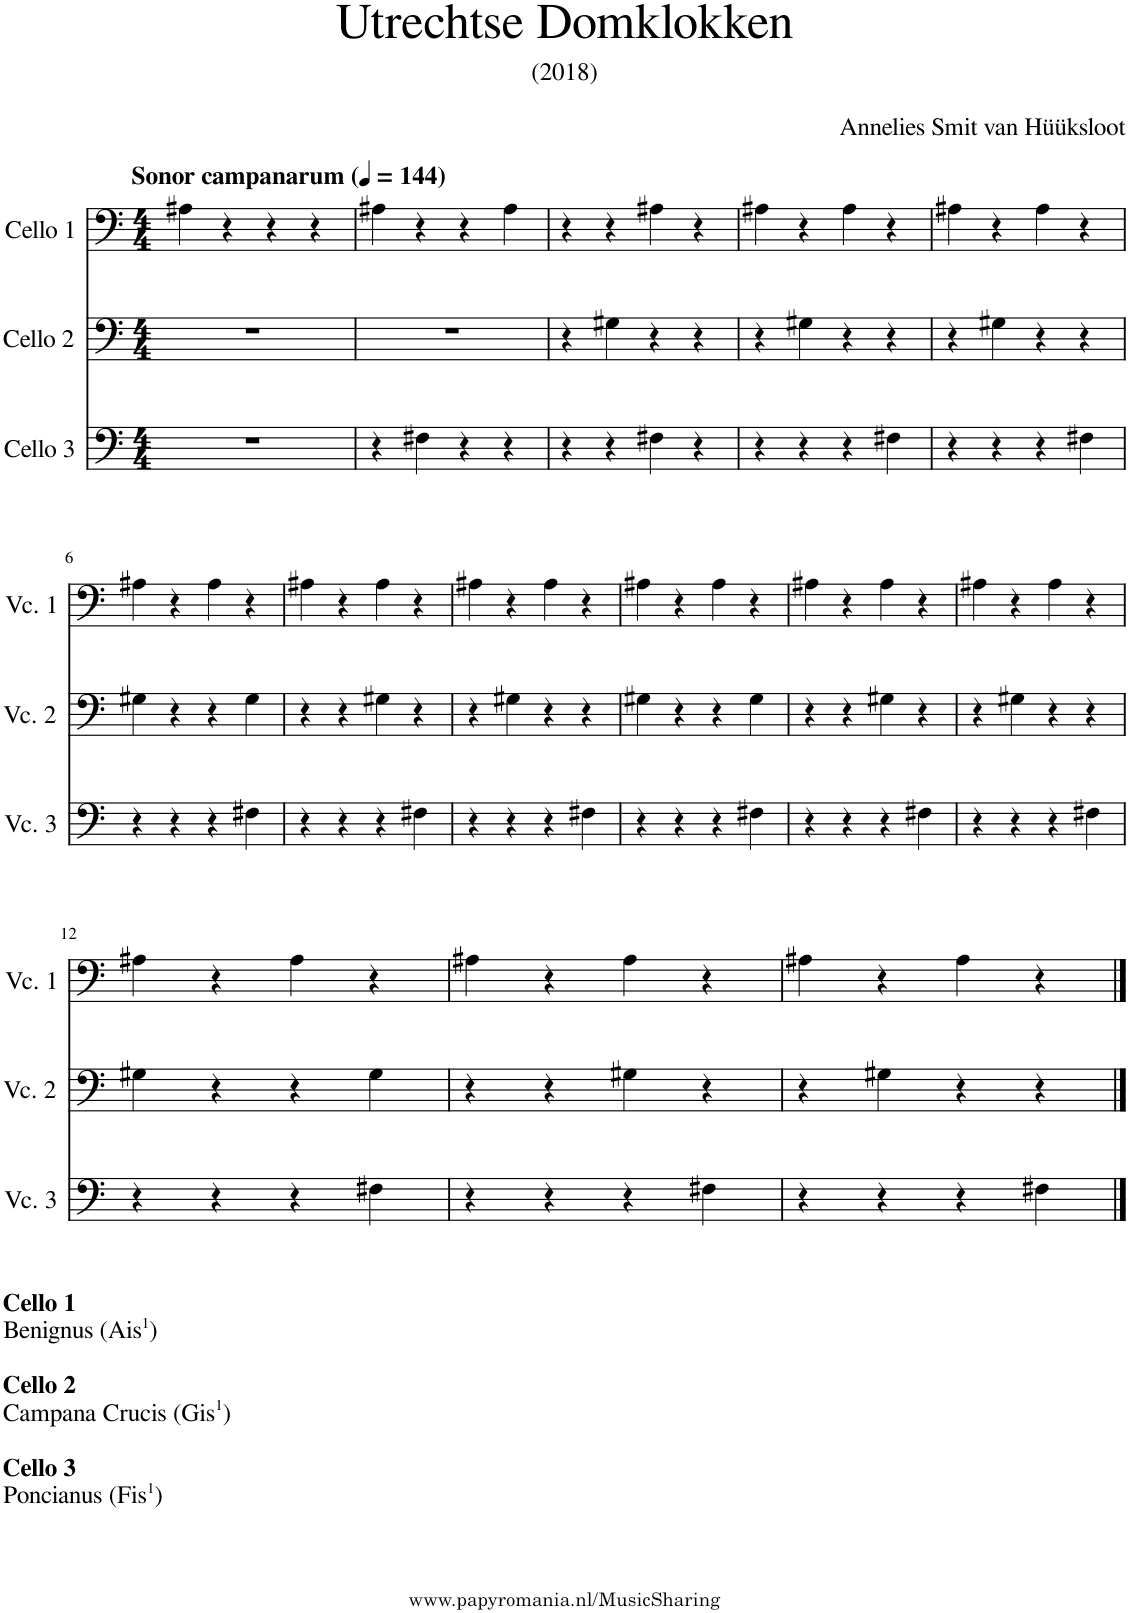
**kern	**kern	**kern
*part3	*part2	*part1
*staff3	*staff2	*staff1
*I"Cello 3	*I"Cello 2	*I"Cello 1
*clefF4	*clefF4	*clefF4
*k[]	*k[]	*k[]
*M4/4	*M4/4	*M4/4
*MM144	*MM144	*MM144
=1	=1	=1
!	!	!LO:TX:a:B:t=Sonor campanarum
1r	1r	4A#X\
.	.	4r
.	.	4r
.	.	4r
=2	=2	=2
4r	1r	4A#X\
4F#X\	.	4r
4r	.	4r
4r	.	4A#\
=3	=3	=3
4r	4r	4r
4r	4G#X\	4r
4F#X\	4r	4A#X\
4r	4r	4r
=4	=4	=4
4r	4r	4A#X\
4r	4G#X\	4r
4r	4r	4A#\
4F#X\	4r	4r
=5	=5	=5
4r	4r	4A#X\
4r	4G#X\	4r
4r	4r	4A#\
4F#X\	4r	4r
!!LO:LB:g=z
=6	=6	=6
4r	4G#X\	4A#X\
4r	4r	4r
4r	4r	4A#\
4F#X\	4G#\	4r
=7	=7	=7
4r	4r	4A#X\
4r	4r	4r
4r	4G#X\	4A#\
4F#X\	4r	4r
=8	=8	=8
4r	4r	4A#X\
4r	4G#X\	4r
4r	4r	4A#\
4F#X\	4r	4r
=9	=9	=9
4r	4G#X\	4A#X\
4r	4r	4r
4r	4r	4A#\
4F#X\	4G#\	4r
=10	=10	=10
4r	4r	4A#X\
4r	4r	4r
4r	4G#X\	4A#\
4F#X\	4r	4r
=11	=11	=11
4r	4r	4A#X\
4r	4G#X\	4r
4r	4r	4A#\
4F#X\	4r	4r
!!LO:LB:g=z
=12	=12	=12
!LO:TX:b:B:t=Cello 1	!	!
!LO:TX:b:t=Benignus (Ais	!	!
!LO:TX:b:t=1	!	!
!LO:TX:b:t=)	!	!
!LO:TX:b:B:t=Cello 2	!	!
!LO:TX:b:t=Campana Crucis (Gis	!	!
!LO:TX:b:t=1	!	!
!LO:TX:b:t=)	!	!
!LO:TX:b:B:t=Cello 3	!	!
!LO:TX:b:t=Poncianus (Fis	!	!
!LO:TX:b:t=1	!	!
!LO:TX:b:t=)	!	!
4r	4G#X\	4A#X\
4r	4r	4r
4r	4r	4A#\
4F#X\	4G#\	4r
=13	=13	=13
4r	4r	4A#X\
4r	4r	4r
4r	4G#X\	4A#\
4F#X\	4r	4r
=14	=14	=14
4r	4r	4A#X\
4r	4G#X\	4r
4r	4r	4A#\
4F#X\	4r	4r
==	==	==
*-	*-	*-
